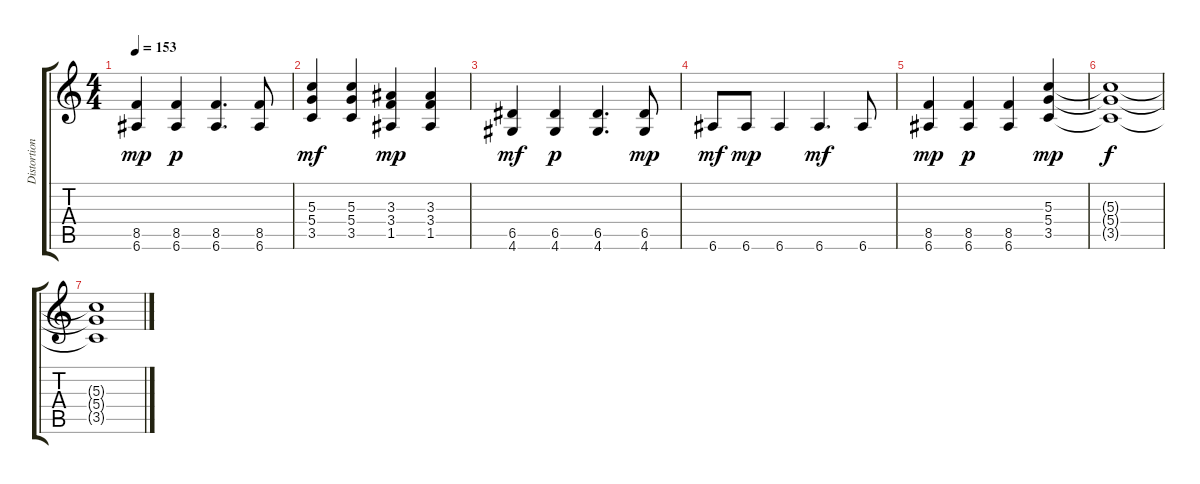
\track ("Distortion Guitar" "Distortion") {instrument distortionguitar}
\staff {score tabs}
\tuning (E4 B3 G3 D3 A2 E2) {hide}
\ts (4 4)
\tempo 153
\clef g2
\ks c
(8.5 6.6).4{dy mp} (8.5 6.6).4{dy p} (8.5 6.6).4{d} (8.5 6.6).8 |
(5.3 5.4 3.5).4{dy mf} (5.3 5.4 3.5).4 (3.3 3.4 1.5).4{dy mp} (3.3 3.4 1.5).4 |
(6.5 4.6).4{dy mf} (6.5 4.6).4{dy p} (6.5 4.6).4{d} (6.5 4.6).8{dy mp} |
6.6.8{dy mf} 6.6.8{dy mp} 6.6.4 6.6.4{d dy mf} 6.6.8 |
(8.5 6.6).4{dy mp} (8.5 6.6).4{dy p} (8.5 6.6).4 (5.3 5.4 3.5).4{dy mp} |
(5.3{t} 5.4{t} 3.5{t}).1{dy f} |
(5.3{t} 5.4{t} 3.5{t}).1
